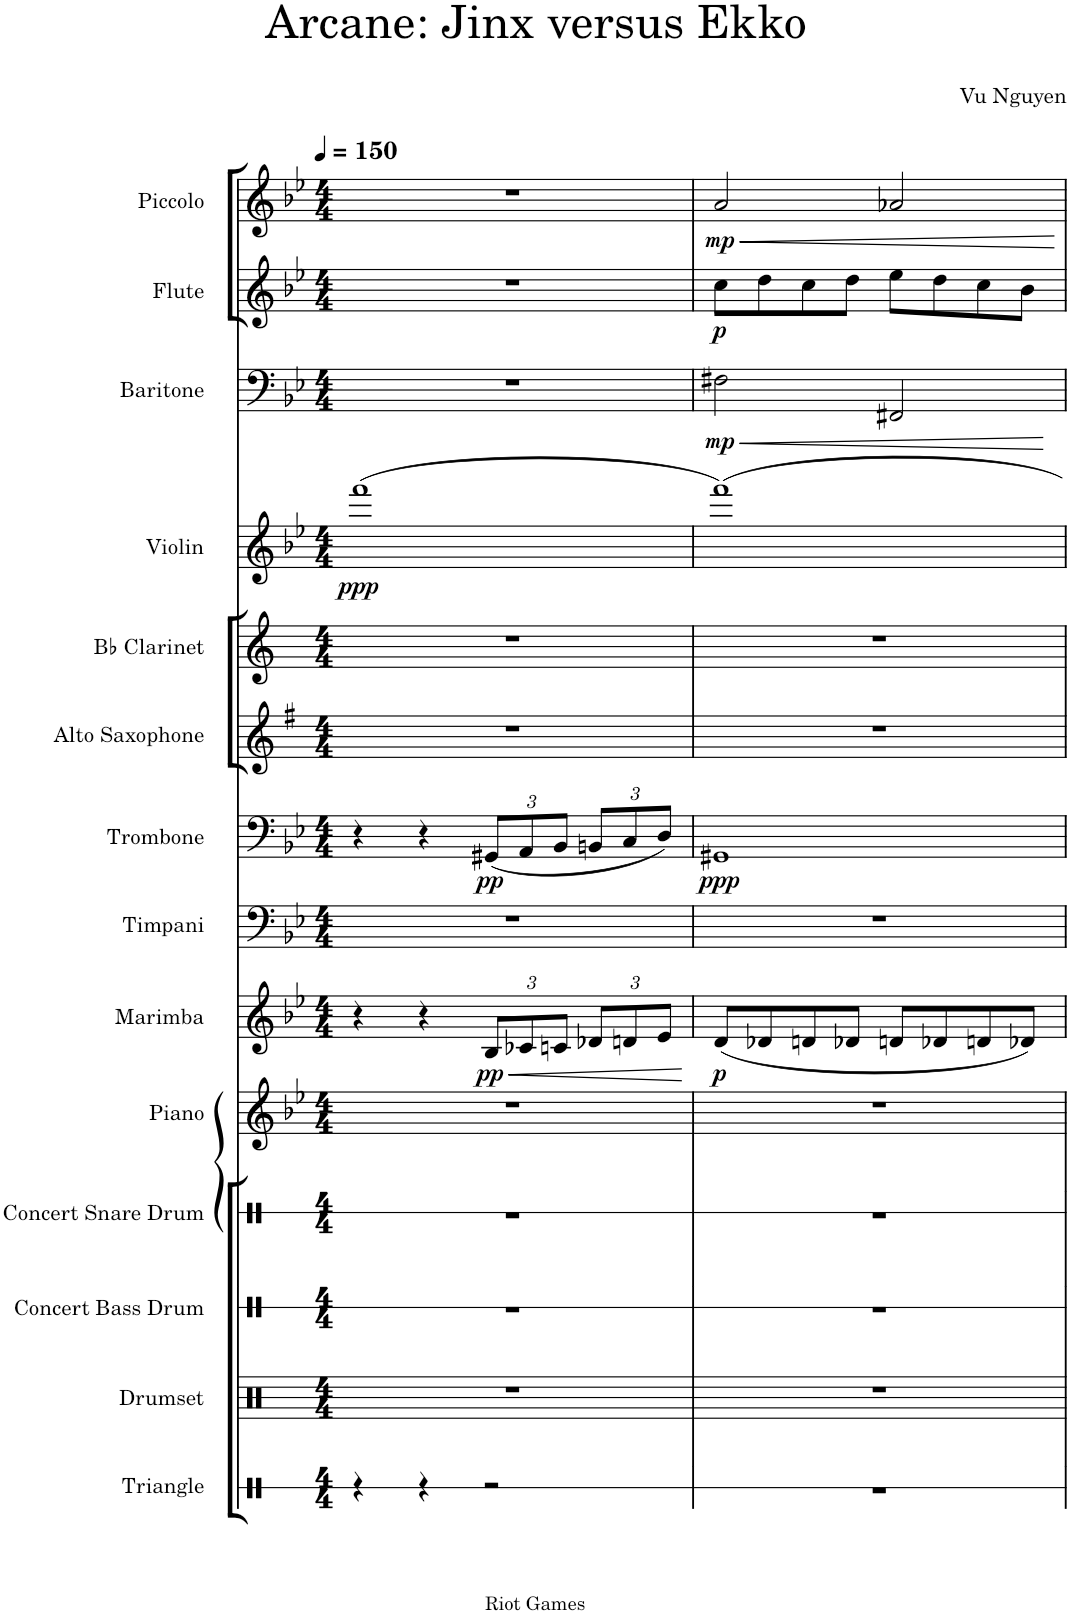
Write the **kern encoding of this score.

**kern	**kern	**kern	**kern	**kern	**kern	**dynam	**kern	**kern	**dynam	**kern	**kern	**kern	**dynam	**kern	**dynam	**kern	**dynam	**kern	**dynam
*part14	*part13	*part12	*part11	*part10	*part9	*part9	*part8	*part7	*part7	*part6	*part5	*part4	*part4	*part3	*part3	*part2	*part2	*part1	*part1
*staff14	*staff13	*staff12	*staff11	*staff10	*staff9	*staff9	*staff8	*staff7	*staff7	*staff6	*staff5	*staff4	*staff4	*staff3	*staff3	*staff2	*staff2	*staff1	*staff1
*I"Triangle	*I"Drumset	*I"Concert Bass Drum	*I"Concert Snare Drum	*I"Piano	*I"Marimba	*	*I"Timpani	*I"Trombone	*	*I"Alto Saxophone	*I"Bb Clarinet	*I"Violin	*	*I"Baritone	*	*I"Flute	*	*I"Piccolo	*
*I'Trgl.	*I'D. Set	*I'Con. BD	*I'Con. Sn.	*I'Pno.	*I'Mrm.	*	*I'Timp.	*I'Tbn.	*	*I'A. Sax.	*I'Bb Cl.	*I'Vln.	*	*I'Bar.	*	*I'Fl.	*	*I'Picc.	*
*stria1	*	*stria1	*stria1	*	*	*	*	*	*	*	*	*	*	*	*	*	*	*	*
*clefX	*clefX	*clefX	*clefX	*clefG2	*clefG2	*	*clefF4	*clefF4	*	*clefG2	*clefG2	*clefG2	*	*clefF4	*	*clefG2	*	*clefG2	*
*	*	*	*	*	*	*	*	*	*	*Trd5c9	*Trd1c2	*	*	*	*	*	*	*Trd-7c-12	*
*k[]	*k[]	*k[]	*k[]	*k[b-e-]	*k[b-e-]	*	*k[b-e-]	*k[b-e-]	*	*k[f#]	*k[]	*k[b-e-]	*	*k[b-e-]	*	*k[b-e-]	*	*k[b-e-]	*
*M4/4	*M4/4	*M4/4	*M4/4	*M4/4	*M4/4	*	*M4/4	*M4/4	*	*M4/4	*M4/4	*M4/4	*	*M4/4	*	*M4/4	*	*M4/4	*
*MM150	*MM150	*MM150	*MM150	*MM150	*MM150	*	*MM150	*MM150	*	*MM150	*MM150	*MM150	*	*MM150	*	*MM150	*	*MM150	*
=1	=1	=1	=1	=1	=1	=1	=1	=1	=1	=1	=1	=1	=1	=1	=1	=1	=1	=1	=1
!	!	!	!	!	!	!	!	!	!	!	!	!	!LO:DY:b	!	!	!	!	!	!
4r	1r	1r	1r	1r	4r	.	1r	4r	.	1r	1r	(1fff	ppp	1r	.	1r	.	1r	.
4r	.	.	.	.	4r	.	.	4r	.	.	.	.	.	.	.	.	.	.	.
*	*	*	*	*	*Xbrackettup	*	*	*	*	*	*	*	*	*	*	*	*	*	*
!	!	!	!	!	!	!LO:HP:b	!	!	!	!	!	!	!	!	!	!	!	!	!
*	*	*	*	*	*	*	*	*Xbrackettup	*	*	*	*	*	*	*	*	*	*	*
!	!	!	!	!	!	!LO:DY:n=1:b	!	!	!LO:DY:b	!	!	!	!	!	!	!	!	!	!
2r	.	.	.	.	12B-/L	< pp	.	(12GG#X/L	pp	.	.	.	.	.	.	.	.	.	.
.	.	.	.	.	12c-X/	.	.	12AA/	.	.	.	.	.	.	.	.	.	.	.
.	.	.	.	.	12cn/J	.	.	12BB-/J	.	.	.	.	.	.	.	.	.	.	.
.	.	.	.	.	12d-X/L	.	.	12BBn/L	.	.	.	.	.	.	.	.	.	.	.
.	.	.	.	.	12dn/	.	.	12C/	.	.	.	.	.	.	.	.	.	.	.
.	.	.	.	.	12e-/J	.	.	12D/J)	.	.	.	.	.	.	.	.	.	.	.
.	.	.	.	.	.	[	.	.	.	.	.	.	.	.	.	.	.	.	.
=2	=2	=2	=2	=2	=2	=2	=2	=2	=2	=2	=2	=2	=2	=2	=2	=2	=2	=2	=2
!	!	!	!	!	!	!LO:DY:b	!	!	!LO:DY:b	!	!	!	!	!	!LO:HP:b	!	!	!	!LO:HP:b
!	!	!	!	!	!	!	!	!	!	!	!	!	!	!	!LO:DY:n=1:b	!	!LO:DY:b	!	!LO:DY:n=1:b
1r	1r	1r	1r	1r	(8d/L	p	1r	1GG#X	ppp	1r	1r	1fff)	.	2F#X\	< mp	8cc\L	p	2a/	< mp
.	.	.	.	.	8d-X/	.	.	.	.	.	.	.	.	.	.	8dd\	.	.	.
.	.	.	.	.	8dn/	.	.	.	.	.	.	.	.	.	.	8cc\	.	.	.
.	.	.	.	.	8d-X/J	.	.	.	.	.	.	.	.	.	.	8dd\J	.	.	.
.	.	.	.	.	8dn/L	.	.	.	.	.	.	.	.	2FF#X/	.	8ee-\L	.	2a-X/	.
.	.	.	.	.	8d-X/	.	.	.	.	.	.	.	.	.	.	8dd\	.	.	.
.	.	.	.	.	8dn/	.	.	.	.	.	.	.	.	.	.	8cc\	.	.	.
.	.	.	.	.	8d-X/J)	.	.	.	.	.	.	.	.	.	.	8b-\J	.	.	.
.	.	.	.	.	.	.	.	.	.	.	.	.	.	.	[	.	.	.	[
=	=	=	=	=	=	=	=	=	=	=	=	=	=	=	=	=	=	=	=
*-	*-	*-	*-	*-	*-	*-	*-	*-	*-	*-	*-	*-	*-	*-	*-	*-	*-	*-	*-
